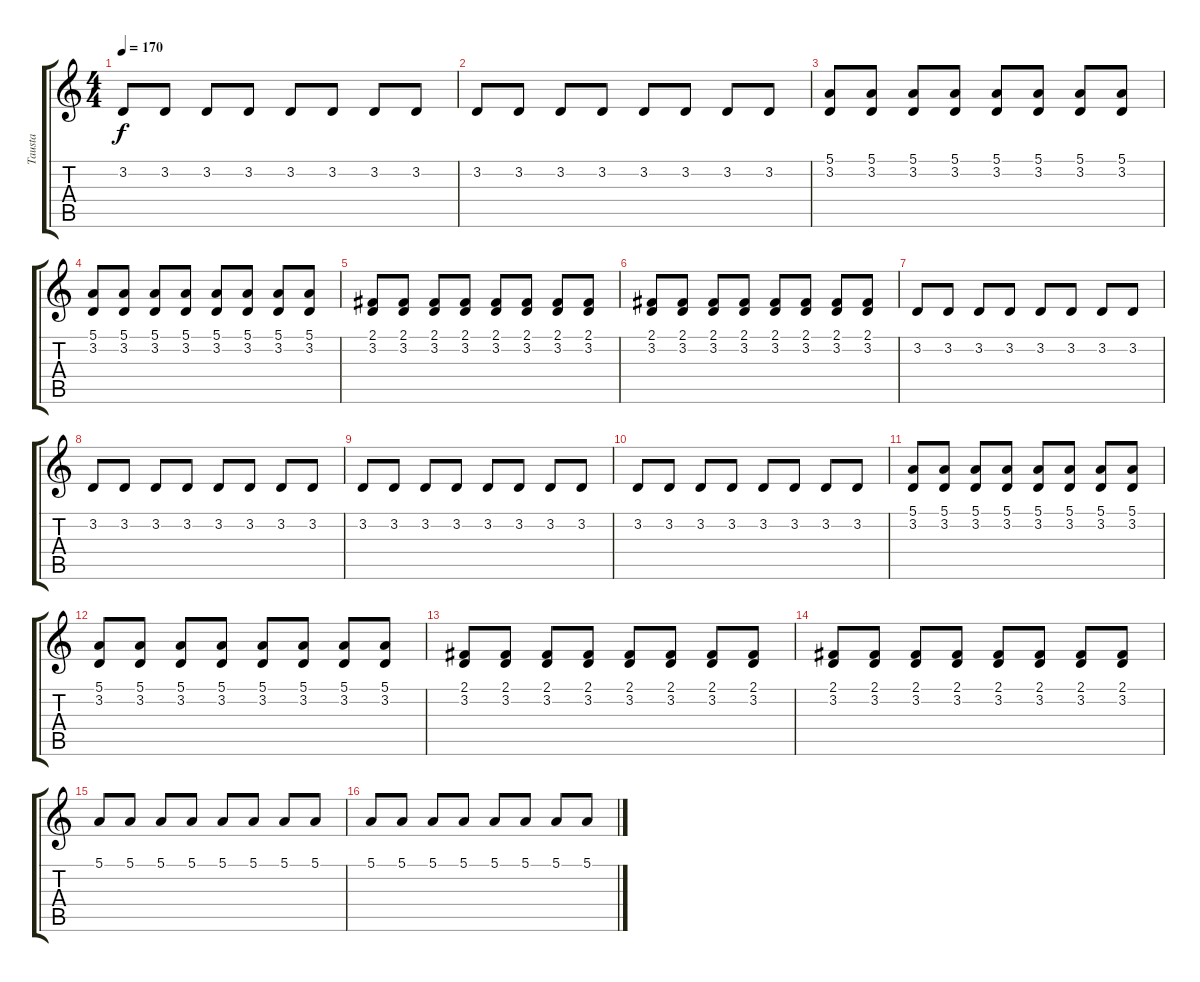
\track ("Tausta" "Tausta") {instrument recorder}
\staff {score tabs}
\tuning (E4 B3 G3 D3 A2 E2) {hide}
\ts (4 4)
\tempo 170
\clef g2
\ks c
3.2.8{dy f} 3.2.8 3.2.8 3.2.8 3.2.8 3.2.8 3.2.8 3.2.8 |
3.2.8 3.2.8 3.2.8 3.2.8 3.2.8 3.2.8 3.2.8 3.2.8 |
(5.1 3.2).8 (5.1 3.2).8 (5.1 3.2).8 (5.1 3.2).8 (5.1 3.2).8 (5.1 3.2).8 (5.1 3.2).8 (5.1 3.2).8 |
(5.1 3.2).8 (5.1 3.2).8 (5.1 3.2).8 (5.1 3.2).8 (5.1 3.2).8 (5.1 3.2).8 (5.1 3.2).8 (5.1 3.2).8 |
(2.1 3.2).8 (2.1 3.2).8 (2.1 3.2).8 (2.1 3.2).8 (2.1 3.2).8 (2.1 3.2).8 (2.1 3.2).8 (2.1 3.2).8 |
(2.1 3.2).8 (2.1 3.2).8 (2.1 3.2).8 (2.1 3.2).8 (2.1 3.2).8 (2.1 3.2).8 (2.1 3.2).8 (2.1 3.2).8 |
3.2.8 3.2.8 3.2.8 3.2.8 3.2.8 3.2.8 3.2.8 3.2.8 |
3.2.8 3.2.8 3.2.8 3.2.8 3.2.8 3.2.8 3.2.8 3.2.8 |
3.2.8 3.2.8 3.2.8 3.2.8 3.2.8 3.2.8 3.2.8 3.2.8 |
3.2.8 3.2.8 3.2.8 3.2.8 3.2.8 3.2.8 3.2.8 3.2.8 |
(5.1 3.2).8 (5.1 3.2).8 (5.1 3.2).8 (5.1 3.2).8 (5.1 3.2).8 (5.1 3.2).8 (5.1 3.2).8 (5.1 3.2).8 |
(5.1 3.2).8 (5.1 3.2).8 (5.1 3.2).8 (5.1 3.2).8 (5.1 3.2).8 (5.1 3.2).8 (5.1 3.2).8 (5.1 3.2).8 |
(2.1 3.2).8 (2.1 3.2).8 (2.1 3.2).8 (2.1 3.2).8 (2.1 3.2).8 (2.1 3.2).8 (2.1 3.2).8 (2.1 3.2).8 |
(2.1 3.2).8 (2.1 3.2).8 (2.1 3.2).8 (2.1 3.2).8 (2.1 3.2).8 (2.1 3.2).8 (2.1 3.2).8 (2.1 3.2).8 |
5.1.8 5.1.8 5.1.8 5.1.8 5.1.8 5.1.8 5.1.8 5.1.8 |
5.1.8 5.1.8 5.1.8 5.1.8 5.1.8 5.1.8 5.1.8 5.1.8
